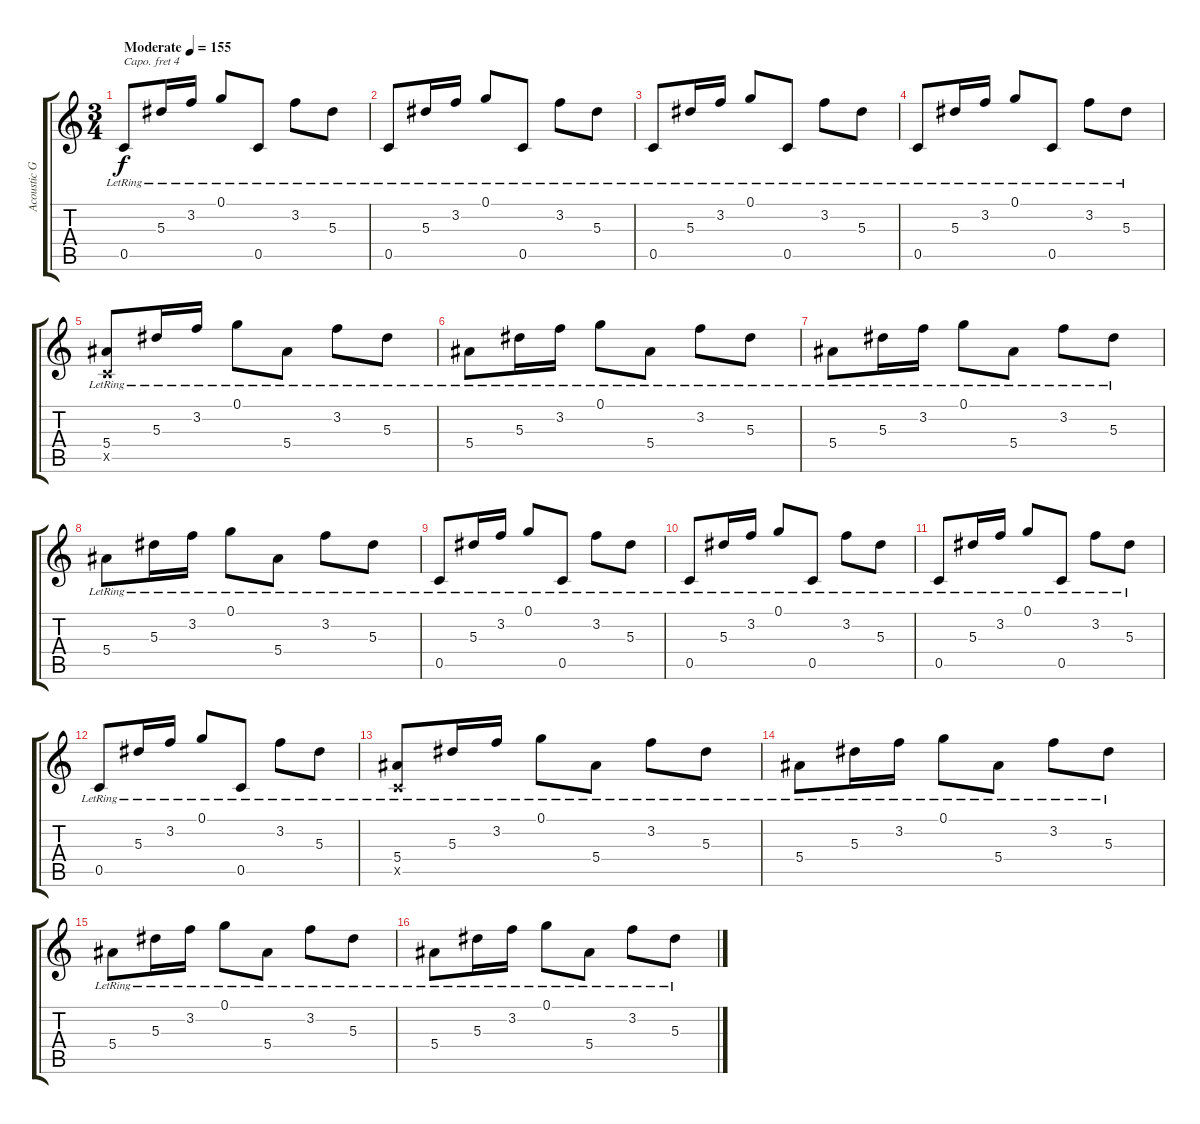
\track ("Acoustic Guitar" "Acoustic G") {instrument acousticguitarsteel}
\staff {score tabs}
\capo 4
\tuning (Eb4 Bb3 Gb3 Db3 Ab2 Eb2) {hide}
\ts (3 4)
\tempo (155 "Moderate")
\clef g2
\ks c
0.5{lr}.8{dy f instrument acousticguitarsteel} 5.3{lr}.16 3.2{lr}.16 0.1{lr}.8 0.5{lr}.8 3.2{lr}.8 5.3{lr}.8 |
0.5{lr}.8 5.3{lr}.16 3.2{lr}.16 0.1{lr}.8 0.5{lr}.8 3.2{lr}.8 5.3{lr}.8 |
0.5{lr}.8 5.3{lr}.16 3.2{lr}.16 0.1{lr}.8 0.5{lr}.8 3.2{lr}.8 5.3{lr}.8 |
0.5{lr}.8 5.3{lr}.16 3.2{lr}.16 0.1{lr}.8 0.5{lr}.8 3.2{lr}.8 5.3{lr}.8 |
(5.4{lr} 0.5{x}).8 5.3{lr}.16 3.2{lr}.16 0.1{lr}.8 5.4{lr}.8 3.2{lr}.8 5.3{lr}.8 |
5.4{lr}.8 5.3{lr}.16 3.2{lr}.16 0.1{lr}.8 5.4{lr}.8 3.2{lr}.8 5.3{lr}.8 |
5.4{lr}.8 5.3{lr}.16 3.2{lr}.16 0.1{lr}.8 5.4{lr}.8 3.2{lr}.8 5.3{lr}.8 |
5.4{lr}.8 5.3{lr}.16 3.2{lr}.16 0.1{lr}.8 5.4{lr}.8 3.2{lr}.8 5.3{lr}.8 |
0.5{lr}.8 5.3{lr}.16 3.2{lr}.16 0.1{lr}.8 0.5{lr}.8 3.2{lr}.8 5.3{lr}.8 |
0.5{lr}.8 5.3{lr}.16 3.2{lr}.16 0.1{lr}.8 0.5{lr}.8 3.2{lr}.8 5.3{lr}.8 |
0.5{lr}.8 5.3{lr}.16 3.2{lr}.16 0.1{lr}.8 0.5{lr}.8 3.2{lr}.8 5.3{lr}.8 |
0.5{lr}.8 5.3{lr}.16 3.2{lr}.16 0.1{lr}.8 0.5{lr}.8 3.2{lr}.8 5.3{lr}.8 |
(5.4{lr} 0.5{x}).8 5.3{lr}.16 3.2{lr}.16 0.1{lr}.8 5.4{lr}.8 3.2{lr}.8 5.3{lr}.8 |
5.4{lr}.8 5.3{lr}.16 3.2{lr}.16 0.1{lr}.8 5.4{lr}.8 3.2{lr}.8 5.3{lr}.8 |
5.4{lr}.8 5.3{lr}.16 3.2{lr}.16 0.1{lr}.8 5.4{lr}.8 3.2{lr}.8 5.3{lr}.8 |
5.4{lr}.8 5.3{lr}.16 3.2{lr}.16 0.1{lr}.8 5.4{lr}.8 3.2{lr}.8 5.3{lr}.8
